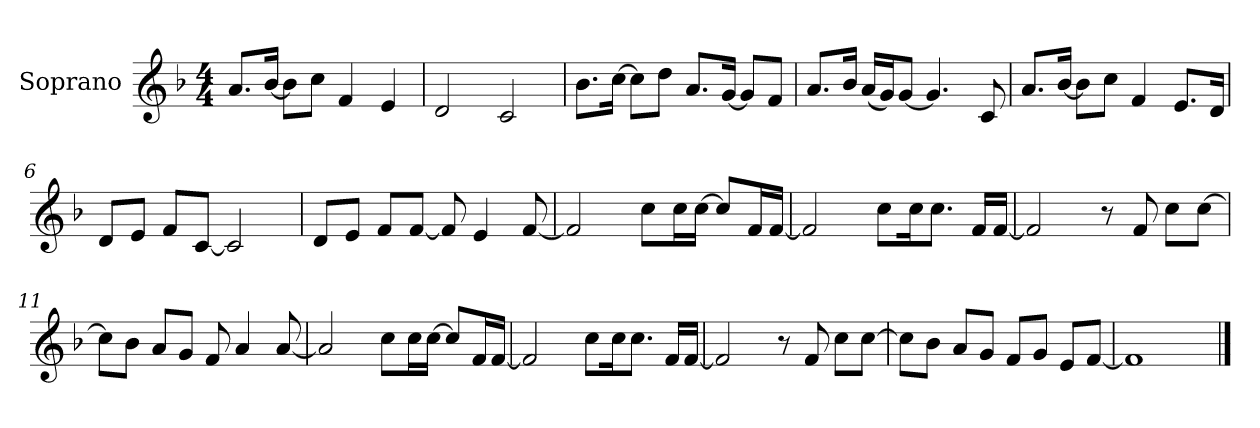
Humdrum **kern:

**kern
*part1
*staff1
*I"Soprano
*clefG2
*k[b-]
*M4/4
=1
8.a/L
[16b-/Jk
8b-\L]
8cc\J
4f/
4e/
=2
2d/
2c/
=3
8.b-\L
[16cc\Jk
8cc\L]
8dd\J
8.a/L
[16g/Jk
8g/L]
8f/J
=4
8.a/L
16b-/Jk
(16a/LL
16g/J)
[8g/J
4.g/]
8c/
!!LO:LB:g=z
=5
8.a/L
[16b-/Jk
8b-\L]
8cc\J
4f/
8.e/L
16d/Jk
=6
8d/L
8e/J
8f/L
[8c/J
2c/]
=7
8d/L
8e/J
8f/L
[8f/J
8f/]
4e/
[8f/
=8
2f/]
8cc\L
16cc\L
[16cc\JJ
8cc/L]
16f/L
[16f/JJ
!!LO:LB:g=z
=9
2f/]
8cc\L
16cc\K
8.cc\J
16f/LL
[16f/JJ
=10
2f/]
8r
8f/
8cc\L
[8cc\J
=11
8cc\L]
8b-\J
8a/L
8g/J
8f/
4a/
[8a/
=12
2a/]
8cc\L
16cc\L
[16cc\JJ
8cc/L]
16f/L
[16f/JJ
!!LO:LB:g=z
=13
2f/]
8cc\L
16cc\K
8.cc\J
16f/LL
[16f/JJ
=14
2f/]
8r
8f/
8cc\L
[8cc\J
=15
8cc\L]
8b-\J
8a/L
8g/J
8f/L
8g/J
8e/L
[8f/J
=16
1f]
==
*-
